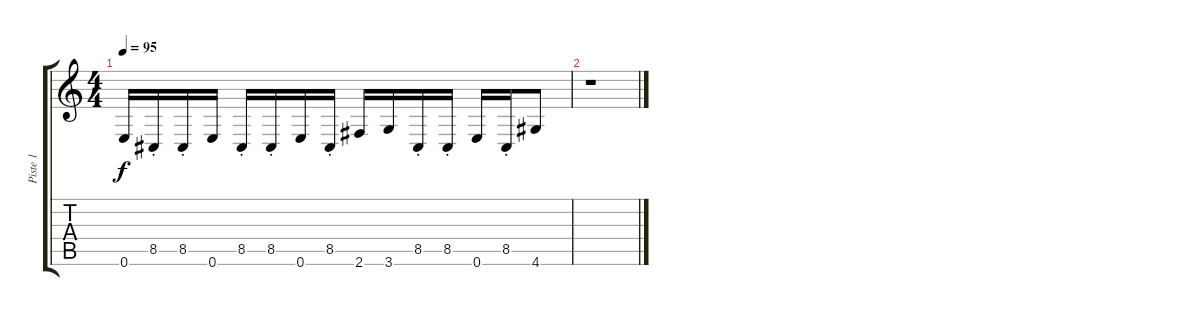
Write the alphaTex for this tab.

\track ("Piste 1" "Piste 1") {instrument distortionguitar}
\staff {score tabs}
\tuning (E4 B3 G3 D3 F1 E2) {hide}
\ts (4 4)
\tempo 95
\clef g2
\ks c
0.6.16{dy f} 8.5{st}.16 8.5{st}.16 0.6.16 8.5{st}.16 8.5{st}.16 0.6.16 8.5{st}.16 2.6.16 3.6.16 8.5{st}.16 8.5{st}.16 0.6.16 8.5{st}.16 4.6.8 |
r.1
